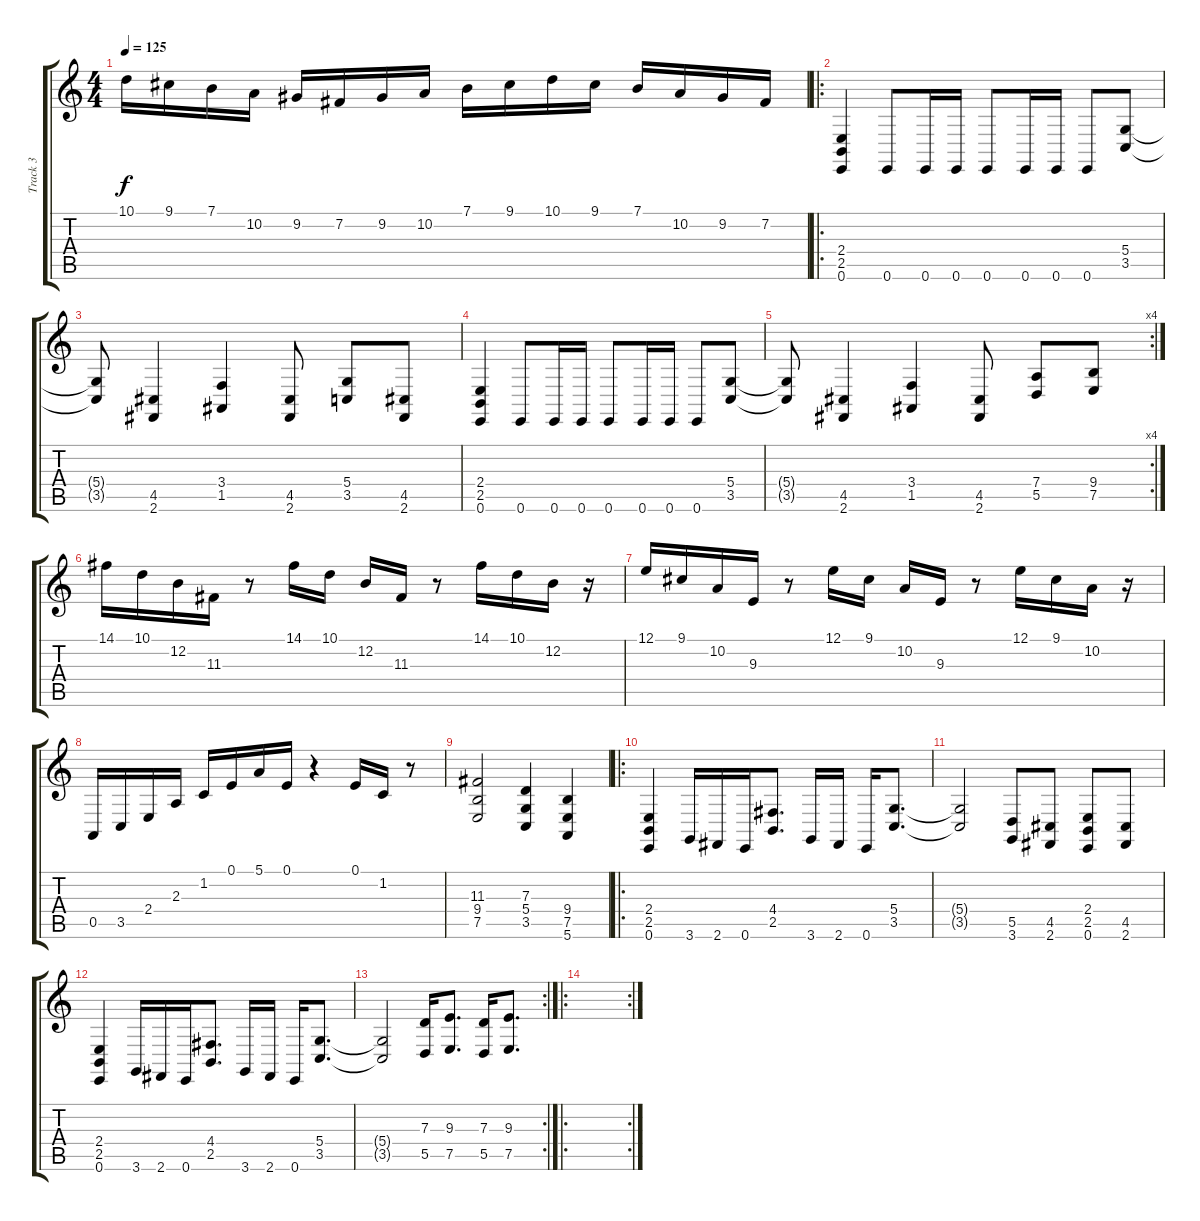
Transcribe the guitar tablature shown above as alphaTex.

\track ("Track 3" "Track 3") {instrument stringensemble1}
\staff {score tabs}
\tuning (E4 B3 G3 D3 A2 E2) {hide}
\ts (4 4)
\tempo 125
\clef g2
\ks c
10.1.16{dy f} 9.1.16 7.1.16 10.2.16 9.2.16 7.2.16 9.2.16 10.2.16 7.1.16 9.1.16 10.1.16 9.1.16 7.1.16 10.2.16 9.2.16 7.2.16 |
\ro
(2.4 2.5 0.6).4 0.6.8 0.6.16 0.6.16 0.6.8 0.6.16 0.6.16 0.6.8 (5.4 3.5).8 |
(5.4{t} 3.5{t}).8 (4.5 2.6).4 (3.4 1.5).4 (4.5 2.6).8 (5.4 3.5).8 (4.5 2.6).8 |
(2.4 2.5 0.6).4 0.6.8 0.6.16 0.6.16 0.6.8 0.6.16 0.6.16 0.6.8 (5.4 3.5).8 |
\rc 4
(5.4{t} 3.5{t}).8 (4.5 2.6).4 (3.4 1.5).4 (4.5 2.6).8 (7.4 5.5).8 (9.4 7.5).8 |
14.1.16 10.1.16 12.2.16 11.3.16 r.8 14.1.16 10.1.16 12.2.16 11.3.16 r.8 14.1.16 10.1.16 12.2.16 r.16 |
12.1.16 9.1.16 10.2.16 9.3.16 r.8 12.1.16 9.1.16 10.2.16 9.3.16 r.8 12.1.16 9.1.16 10.2.16 r.16 |
0.5.16 3.5.16 2.4.16 2.3.16 1.2.16 0.1.16 5.1.16 0.1.16 r.4 0.1.16 1.2.16 r.8 |
(11.3 9.4 7.5).2 (7.3 5.4 3.5).4 (9.4 7.5 5.6).4 |
\ro
(2.4 2.5 0.6).4 3.6.16 2.6.16 0.6.16 (4.4 2.5).8{d} 3.6.16 2.6.16 0.6.16 (5.4 3.5).8{d} |
(5.4{t} 3.5{t}).2 (5.5 3.6).8 (4.5 2.6).8 (2.4 2.5 0.6).8 (4.5 2.6).8 |
(2.4 2.5 0.6).4 3.6.16 2.6.16 0.6.16 (4.4 2.5).8{d} 3.6.16 2.6.16 0.6.16 (5.4 3.5).8{d} |
\rc 2
(5.4{t} 3.5{t}).2 (7.3 5.5).16 (9.3 7.5).8{d} (7.3 5.5).16 (9.3 7.5).8{d} |
\ro
\rc 2
